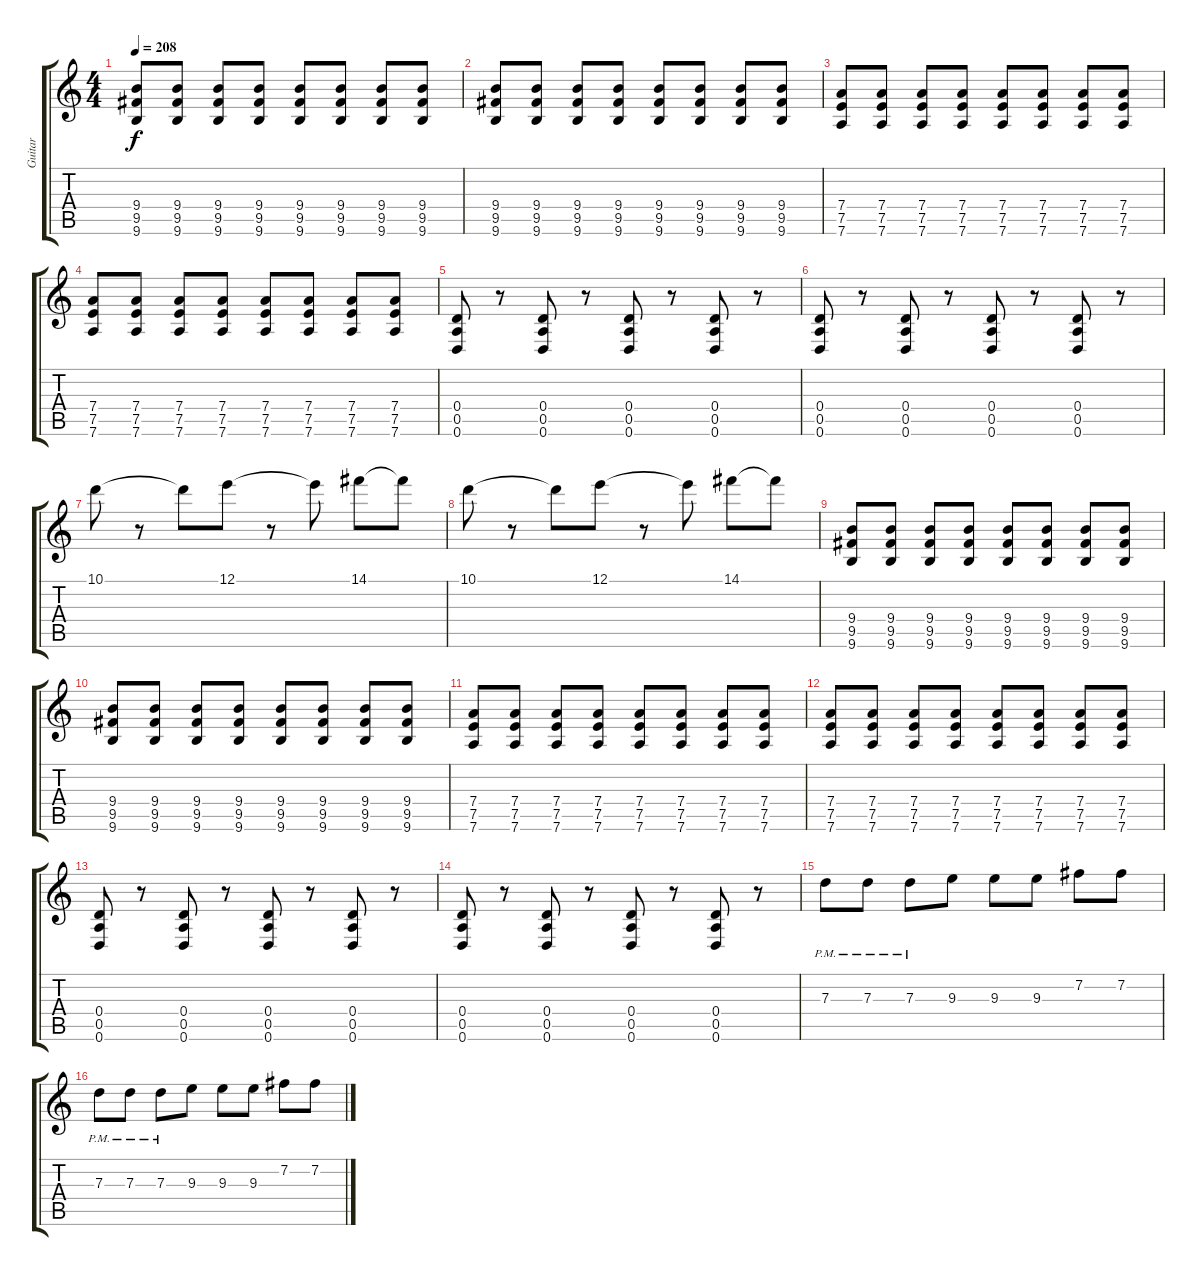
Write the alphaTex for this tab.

\track ("Guitar" "Guitar") {instrument distortionguitar}
\staff {score tabs}
\tuning (E4 B3 G3 D3 A2 D2) {hide}
\ts (4 4)
\tempo 208
\clef g2
\ks c
(9.4 9.5 9.6).8{dy f} (9.4 9.5 9.6).8 (9.4 9.5 9.6).8 (9.4 9.5 9.6).8 (9.4 9.5 9.6).8 (9.4 9.5 9.6).8 (9.4 9.5 9.6).8 (9.4 9.5 9.6).8 |
(9.4 9.5 9.6).8 (9.4 9.5 9.6).8 (9.4 9.5 9.6).8 (9.4 9.5 9.6).8 (9.4 9.5 9.6).8 (9.4 9.5 9.6).8 (9.4 9.5 9.6).8 (9.4 9.5 9.6).8 |
(7.4 7.5 7.6).8 (7.4 7.5 7.6).8 (7.4 7.5 7.6).8 (7.4 7.5 7.6).8 (7.4 7.5 7.6).8 (7.4 7.5 7.6).8 (7.4 7.5 7.6).8 (7.4 7.5 7.6).8 |
(7.4 7.5 7.6).8 (7.4 7.5 7.6).8 (7.4 7.5 7.6).8 (7.4 7.5 7.6).8 (7.4 7.5 7.6).8 (7.4 7.5 7.6).8 (7.4 7.5 7.6).8 (7.4 7.5 7.6).8 |
(0.4 0.5 0.6).8 r.8 (0.4 0.5 0.6).8 r.8 (0.4 0.5 0.6).8 r.8 (0.4 0.5 0.6).8 r.8 |
(0.4 0.5 0.6).8 r.8 (0.4 0.5 0.6).8 r.8 (0.4 0.5 0.6).8 r.8 (0.4 0.5 0.6).8 r.8 |
10.1.8 r.8 10.1{t}.8 12.1.8 r.8 12.1{t}.8 14.1.8 14.1{t}.8 |
10.1.8 r.8 10.1{t}.8 12.1.8 r.8 12.1{t}.8 14.1.8 14.1{t}.8 |
(9.4 9.5 9.6).8 (9.4 9.5 9.6).8 (9.4 9.5 9.6).8 (9.4 9.5 9.6).8 (9.4 9.5 9.6).8 (9.4 9.5 9.6).8 (9.4 9.5 9.6).8 (9.4 9.5 9.6).8 |
(9.4 9.5 9.6).8 (9.4 9.5 9.6).8 (9.4 9.5 9.6).8 (9.4 9.5 9.6).8 (9.4 9.5 9.6).8 (9.4 9.5 9.6).8 (9.4 9.5 9.6).8 (9.4 9.5 9.6).8 |
(7.4 7.5 7.6).8 (7.4 7.5 7.6).8 (7.4 7.5 7.6).8 (7.4 7.5 7.6).8 (7.4 7.5 7.6).8 (7.4 7.5 7.6).8 (7.4 7.5 7.6).8 (7.4 7.5 7.6).8 |
(7.4 7.5 7.6).8 (7.4 7.5 7.6).8 (7.4 7.5 7.6).8 (7.4 7.5 7.6).8 (7.4 7.5 7.6).8 (7.4 7.5 7.6).8 (7.4 7.5 7.6).8 (7.4 7.5 7.6).8 |
(0.4 0.5 0.6).8 r.8 (0.4 0.5 0.6).8 r.8 (0.4 0.5 0.6).8 r.8 (0.4 0.5 0.6).8 r.8 |
(0.4 0.5 0.6).8 r.8 (0.4 0.5 0.6).8 r.8 (0.4 0.5 0.6).8 r.8 (0.4 0.5 0.6).8 r.8 |
7.3{pm}.8 7.3{pm}.8 7.3{pm}.8 9.3.8 9.3.8 9.3.8 7.2.8 7.2.8 |
7.3{pm}.8 7.3{pm}.8 7.3{pm}.8 9.3.8 9.3.8 9.3.8 7.2.8 7.2.8
